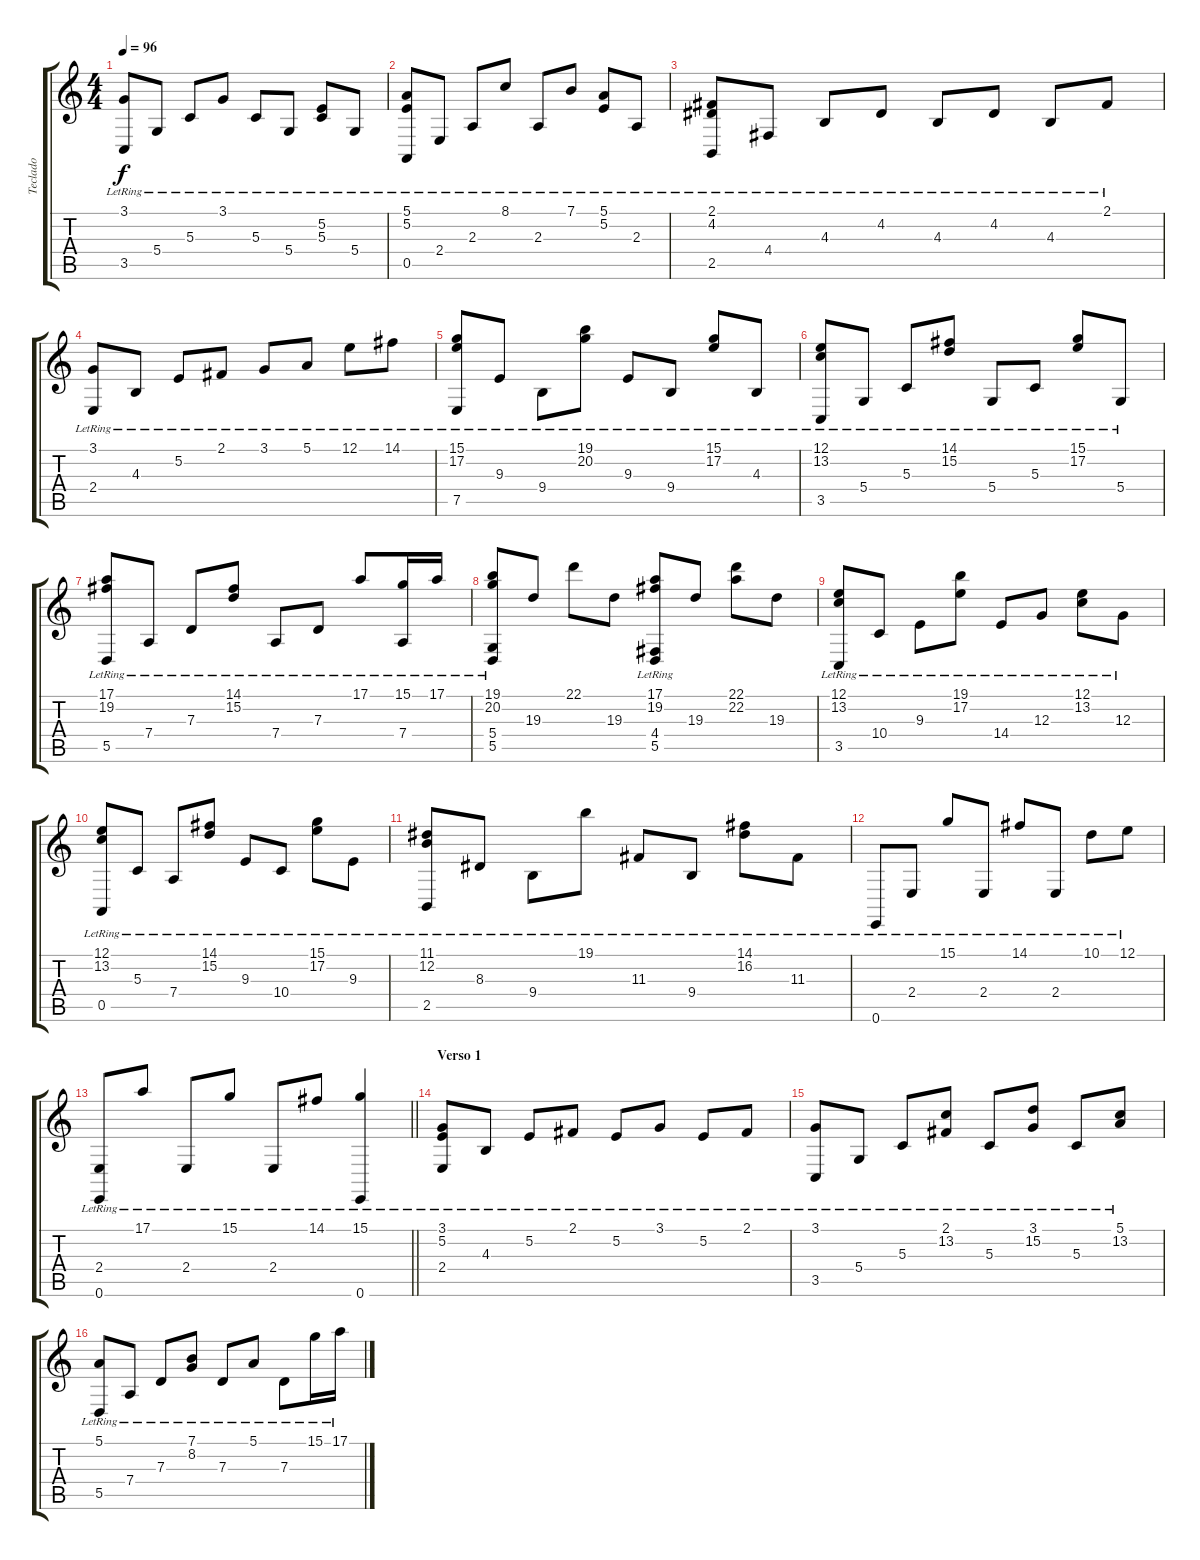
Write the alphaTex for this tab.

\track ("Teclado" "Teclado") {instrument acousticgrandpiano}
\staff {score tabs}
\tuning (E4 B3 G3 D3 A2 E2) {hide}
\ts (4 4)
\tempo 96
\clef g2
\ks c
(3.1{lr} 3.5{lr}).8{dy f} 5.4{lr}.8 5.3{lr}.8 3.1{lr}.8 5.3{lr}.8 5.4{lr}.8 (5.2{lr} 5.3{lr}).8 5.4{lr}.8 |
(5.1 5.2 0.5{lr}).8 2.4{lr}.8 2.3{lr}.8 8.1{lr}.8 2.3{lr}.8 7.1{lr}.8 (5.1{lr} 5.2{lr}).8 2.3{lr}.8 |
(2.1{lr} 4.2 2.5{lr}).8 4.4{lr}.8 4.3{lr}.8 4.2{lr}.8 4.3{lr}.8 4.2{lr}.8 4.3{lr}.8 2.1{lr}.8 |
(3.1{lr} 2.4{lr}).8 4.3{lr}.8 5.2{lr}.8 2.1{lr}.8 3.1{lr}.8 5.1{lr}.8 12.1{lr}.8 14.1{lr}.8 |
(15.1{lr} 17.2{lr} 7.5{lr}).8 9.3{lr}.8 9.4{lr}.8 (19.1{lr} 20.2{lr}).8 9.3{lr}.8 9.4{lr}.8 (15.1{lr} 17.2{lr}).8 4.3{lr}.8 |
(12.1{lr} 13.2{lr} 3.5{lr}).8 5.4{lr}.8 5.3{lr}.8 (14.1{lr} 15.2{lr}).8 5.4{lr}.8 5.3{lr}.8 (15.1{lr} 17.2{lr}).8 5.4{lr}.8 |
(17.1{lr} 19.2{lr} 5.5{lr}).8 7.4{lr}.8 7.3{lr}.8 (14.1{lr} 15.2{lr}).8 7.4{lr}.8 7.3{lr}.8 17.1{lr}.8 (15.1{lr} 7.4{lr}).16 17.1{lr}.16 |
(19.1 20.2 5.4{lr} 5.5{lr}).8 19.3.8 22.1.8 19.3.8 (17.1 19.2 4.4{lr} 5.5{lr}).8 19.3.8 (22.1 22.2).8 19.3.8 |
(12.1{lr} 13.2{lr} 3.5{lr}).8 10.4{lr}.8 9.3{lr}.8 (19.1{lr} 17.2{lr}).8 14.4{lr}.8 12.3{lr}.8 (12.1{lr} 13.2{lr}).8 12.3{lr}.8 |
(12.1{lr} 13.2{lr} 0.5{lr}).8 5.3{lr}.8 7.4{lr}.8 (14.1{lr} 15.2{lr}).8 9.3{lr}.8 10.4{lr}.8 (15.1{lr} 17.2{lr}).8 9.3{lr}.8 |
(11.1{lr} 12.2{lr} 2.5{lr}).8 8.3{lr}.8 9.4{lr}.8 19.1{lr}.8 11.3{lr}.8 9.4{lr}.8 (14.1{lr} 16.2{lr}).8 11.3{lr}.8 |
0.6{lr}.8 2.4{lr}.8 15.1{lr}.8 2.4{lr}.8 14.1{lr}.8 2.4{lr}.8 10.1{lr}.8 12.1{lr}.8 |
\barLineRight lightlight
(2.4{lr} 0.6{lr}).8 17.1{lr}.8 2.4{lr}.8 15.1{lr}.8 2.4{lr}.8 14.1{lr}.8 (15.1{lr} 0.6{lr}).4 |
\section ("" "Verso 1")
(3.1 5.2{lr} 2.4{lr}).8 4.3{lr}.8 5.2{lr}.8 2.1{lr}.8 5.2{lr}.8 3.1{lr}.8 5.2{lr}.8 2.1{lr}.8 |
(3.1 3.5{lr}).8 5.4{lr}.8 5.3{lr}.8 (2.1{lr} 13.2{lr}).8 5.3{lr}.8 (3.1{lr} 15.2{lr}).8 5.3{lr}.8 (5.1 13.2{lr}).8 |
(5.1{lr} 5.5{lr}).8 7.4{lr}.8 7.3{lr}.8 (7.1{lr} 8.2{lr}).8 7.3{lr}.8 5.1{lr}.8 7.3{lr}.8 15.1{lr}.16 17.1{lr}.16
